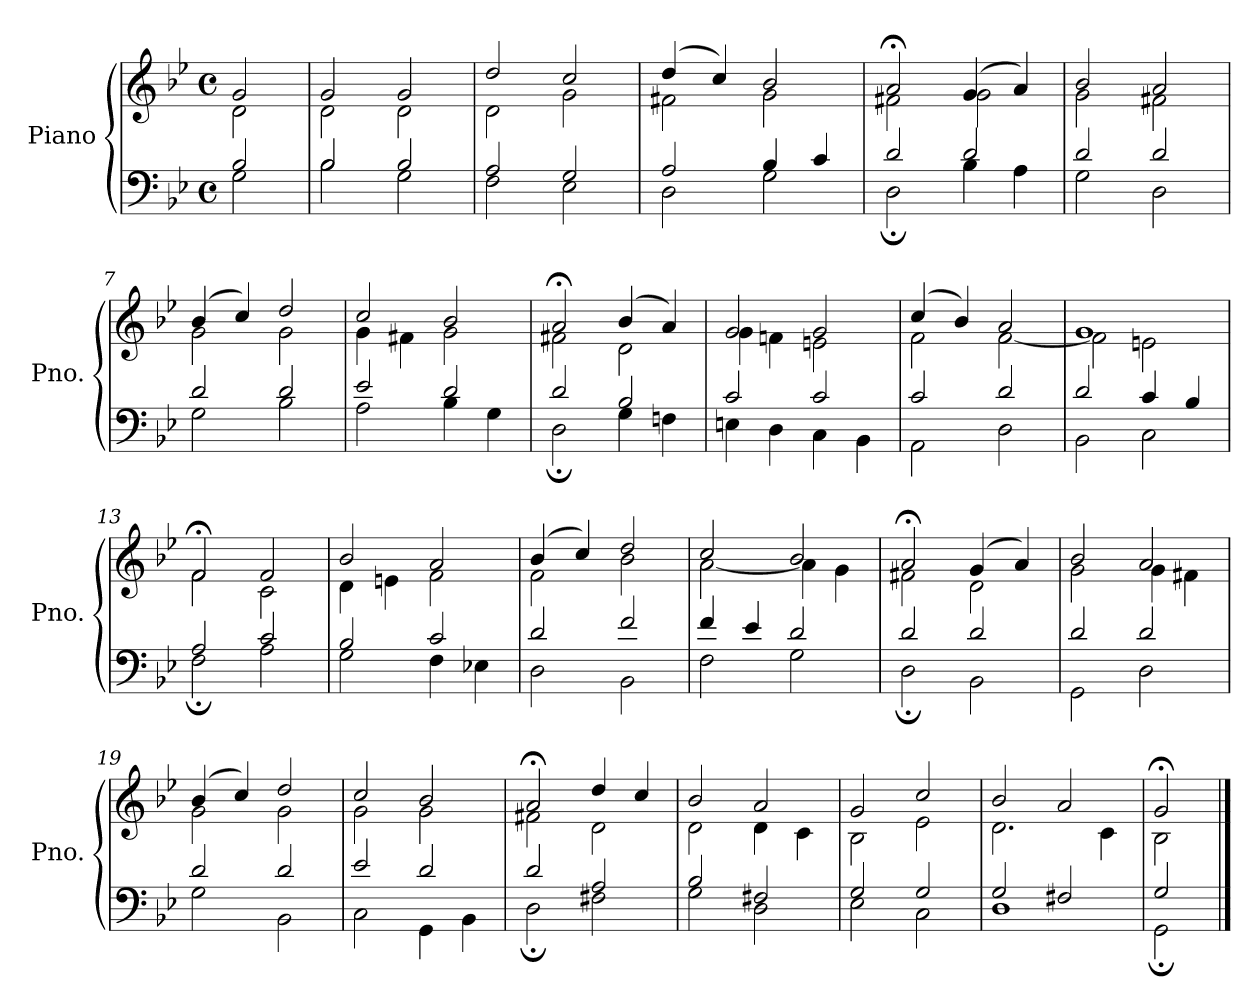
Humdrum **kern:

**kern	**kern
*part1	*part1
*staff2	*staff1
*I"Piano	*
*I'Pno.	*
*clefF4	*clefG2
*k[b-e-]	*k[b-e-]
*M4/4	*M4/4
*met(c)	*met(c)
=1	=1
*^	*^
2B-/	2G\	2g/	2d\
=2	=2	=2	=2
2B-/	2B-\	2g/	2d\
2B-/	2G\	2g/	2d\
=3	=3	=3	=3
2A/	2F\	2dd/	2d\
2G/	2E-\	2cc/	2g\
=4	=4	=4	=4
2A/	2D\	(4dd/	2f#X\
.	.	4cc/)	.
4B-/	2G\	2b-/	2g\
4c/	.	.	.
=5	=5	=5	=5
2d/	2D;\	2a;</	2f#X\
2d/	4B-\	(4g/	2g\
.	4A\	4a/)	.
=6	=6	=6	=6
2d/	2G\	2b-/	2g\
2d/	2D\	2a/	2f#X\
=7	=7	=7	=7
2d/	2G\	(4b-/	2g\
.	.	4cc/)	.
2d/	2B-\	2dd/	2g\
=8	=8	=8	=8
2e-/	2A\	2cc/	4g\
.	.	.	4f#X\
2d/	4B-\	2b-/	2g\
.	4G\	.	.
!!LO:LB:g=z	!!
=9	=9	=9	=9
2d/	2D;\	2a;</	2f#X\
2B-/	4G\	(4b-/	2d\
.	4Fn\	4a/)	.
=10	=10	=10	=10
2c/	4En\	2g/	4g\
.	4D\	.	4fn\
2c/	4C\	2g/	2en\
.	4BB-\	.	.
=11	=11	=11	=11
2c/	2AA\	(4cc/	2f\
.	.	4b-/)	.
2d/	2D\	2a/	[2f\
=12	=12	=12	=12
2d/	2BB-\	1g	2f\]
4c/	2C\	.	2en\
4B-/	.	.	.
=13	=13	=13	=13
2A/	2F;\	2f;</	2f\
2c/	2A\	2f/	2c\
=14	=14	=14	=14
2B-/	2G\	2b-/	4d\
.	.	.	4en\
2c/	4F\	2a/	2f\
.	4E-X\	.	.
=15	=15	=15	=15
2d/	2D\	(4b-/	2f\
.	.	4cc/)	.
2f/	2BB-\	2dd/	2b-\
=16	=16	=16	=16
4f/	2F\	2cc/	[2a\
4e-/	.	.	.
2d/	2G\	2b-/	4a\]
.	.	.	4g\
!!LO:LB:g=z	!!
=17	=17	=17	=17
2d/	2D;\	2a;</	2f#X\
2d/	2BB-\	(4g/	2d\
.	.	4a/)	.
=18	=18	=18	=18
2d/	2GG\	2b-/	2g\
2d/	2D\	2a/	4g\
.	.	.	4f#X\
=19	=19	=19	=19
2d/	2G\	(4b-/	2g\
.	.	4cc/)	.
2d/	2BB-\	2dd/	2g\
=20	=20	=20	=20
2e-/	2C\	2cc/	2g\
2d/	4GG\	2b-/	2g\
.	4BB-\	.	.
=21	=21	=21	=21
2d/	2D;\	2a;</	2f#X\
2A/	2F#X\	4dd/	2d\
.	.	4cc/	.
=22	=22	=22	=22
2B-/	2G\	2b-/	2d\
2F#X/	2D\	2a/	4d\
.	.	.	4c\
=23	=23	=23	=23
2G/	2E-\	2g/	2B-\
2G/	2C\	2cc/	2e-\
=24	=24	=24	=24
2G/	1D	2b-/	2.d\
2F#X/	.	2a/	.
.	.	.	4c\
=25	=25	=25	=25
2G/	2GG;\	2g;</	2B-\
*v	*v	*	*
*	*v	*v
==	==
*-	*-
